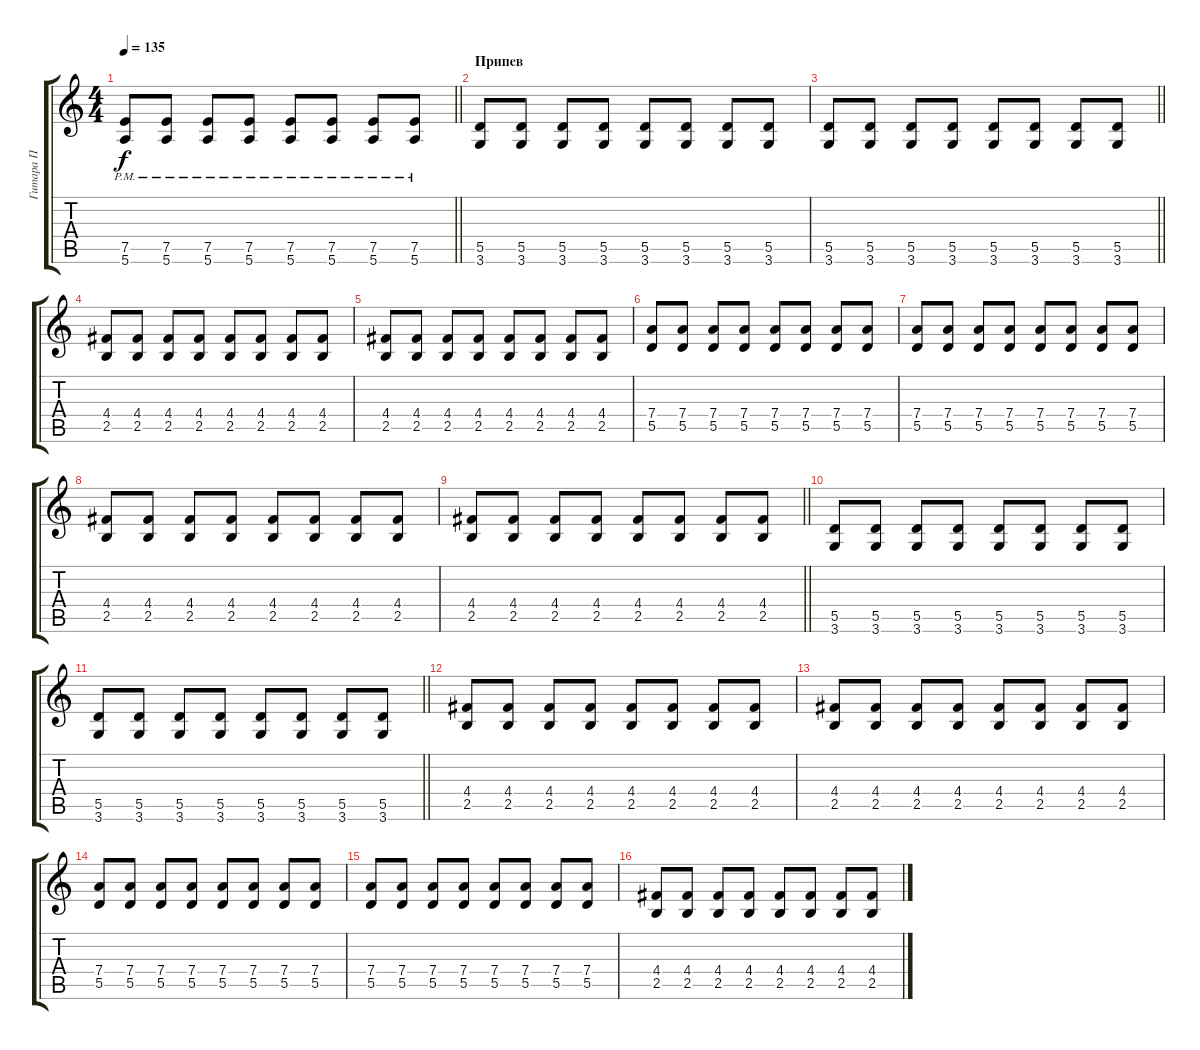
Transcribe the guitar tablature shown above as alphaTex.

\track ("Гитара П" "Гитара П") {instrument distortionguitar}
\staff {score tabs}
\tuning (E4 B3 G3 D3 A2 E2) {hide}
\ts (4 4)
\tempo 135
\clef g2
\barLineRight lightlight
\ks c
(7.5{pm} 5.6{pm}).8{dy f} (7.5{pm} 5.6{pm}).8 (7.5{pm} 5.6{pm}).8 (7.5{pm} 5.6{pm}).8 (7.5{pm} 5.6{pm}).8 (7.5{pm} 5.6{pm}).8 (7.5{pm} 5.6{pm}).8 (7.5{pm} 5.6{pm}).8 |
\section ("" "Припев")
(5.5 3.6).8 (5.5 3.6).8 (5.5 3.6).8 (5.5 3.6).8 (5.5 3.6).8 (5.5 3.6).8 (5.5 3.6).8 (5.5 3.6).8 |
\barLineRight lightlight
(5.5 3.6).8 (5.5 3.6).8 (5.5 3.6).8 (5.5 3.6).8 (5.5 3.6).8 (5.5 3.6).8 (5.5 3.6).8 (5.5 3.6).8 |
(4.4 2.5).8 (4.4 2.5).8 (4.4 2.5).8 (4.4 2.5).8 (4.4 2.5).8 (4.4 2.5).8 (4.4 2.5).8 (4.4 2.5).8 |
(4.4 2.5).8 (4.4 2.5).8 (4.4 2.5).8 (4.4 2.5).8 (4.4 2.5).8 (4.4 2.5).8 (4.4 2.5).8 (4.4 2.5).8 |
(7.4 5.5).8 (7.4 5.5).8 (7.4 5.5).8 (7.4 5.5).8 (7.4 5.5).8 (7.4 5.5).8 (7.4 5.5).8 (7.4 5.5).8 |
(7.4 5.5).8 (7.4 5.5).8 (7.4 5.5).8 (7.4 5.5).8 (7.4 5.5).8 (7.4 5.5).8 (7.4 5.5).8 (7.4 5.5).8 |
(4.4 2.5).8 (4.4 2.5).8 (4.4 2.5).8 (4.4 2.5).8 (4.4 2.5).8 (4.4 2.5).8 (4.4 2.5).8 (4.4 2.5).8 |
\barLineRight lightlight
(4.4 2.5).8 (4.4 2.5).8 (4.4 2.5).8 (4.4 2.5).8 (4.4 2.5).8 (4.4 2.5).8 (4.4 2.5).8 (4.4 2.5).8 |
\section ("" " ")
(5.5 3.6).8 (5.5 3.6).8 (5.5 3.6).8 (5.5 3.6).8 (5.5 3.6).8 (5.5 3.6).8 (5.5 3.6).8 (5.5 3.6).8 |
\barLineRight lightlight
(5.5 3.6).8 (5.5 3.6).8 (5.5 3.6).8 (5.5 3.6).8 (5.5 3.6).8 (5.5 3.6).8 (5.5 3.6).8 (5.5 3.6).8 |
(4.4 2.5).8 (4.4 2.5).8 (4.4 2.5).8 (4.4 2.5).8 (4.4 2.5).8 (4.4 2.5).8 (4.4 2.5).8 (4.4 2.5).8 |
(4.4 2.5).8 (4.4 2.5).8 (4.4 2.5).8 (4.4 2.5).8 (4.4 2.5).8 (4.4 2.5).8 (4.4 2.5).8 (4.4 2.5).8 |
(7.4 5.5).8 (7.4 5.5).8 (7.4 5.5).8 (7.4 5.5).8 (7.4 5.5).8 (7.4 5.5).8 (7.4 5.5).8 (7.4 5.5).8 |
(7.4 5.5).8 (7.4 5.5).8 (7.4 5.5).8 (7.4 5.5).8 (7.4 5.5).8 (7.4 5.5).8 (7.4 5.5).8 (7.4 5.5).8 |
(4.4 2.5).8 (4.4 2.5).8 (4.4 2.5).8 (4.4 2.5).8 (4.4 2.5).8 (4.4 2.5).8 (4.4 2.5).8 (4.4 2.5).8
